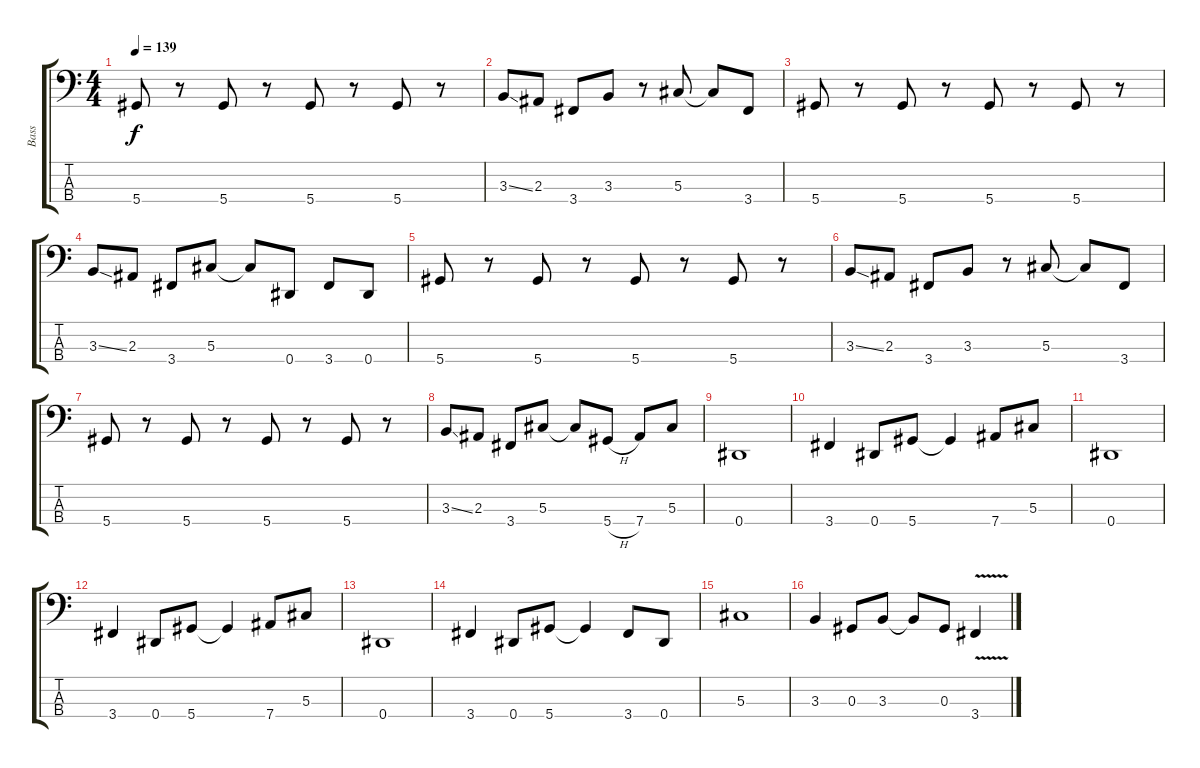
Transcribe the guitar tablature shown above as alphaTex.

\track ("Bass" "Bass") {instrument electricbasspick}
\staff {score tabs}
\tuning (Gb2 Db2 Ab1 Eb1) {hide}
\ts (4 4)
\tempo 139
\clef f4
\ks c
5.4.8{dy f} r.8 5.4.8 r.8 5.4.8 r.8 5.4.8 r.8 |
3.3{ss}.8 2.3.8 3.4.8 3.3.8 r.8 5.3.8 5.3{t}.8 3.4.8 |
5.4.8 r.8 5.4.8 r.8 5.4.8 r.8 5.4.8 r.8 |
3.3{ss}.8 2.3.8 3.4.8 5.3.8 5.3{t}.8 0.4.8 3.4.8 0.4.8 |
5.4.8 r.8 5.4.8 r.8 5.4.8 r.8 5.4.8 r.8 |
3.3{ss}.8 2.3.8 3.4.8 3.3.8 r.8 5.3.8 5.3{t}.8 3.4.8 |
5.4.8 r.8 5.4.8 r.8 5.4.8 r.8 5.4.8 r.8 |
3.3{ss}.8 2.3.8 3.4.8 5.3.8 5.3{t}.8 5.4{h}.8 7.4.8 5.3.8 |
0.4.1 |
3.4.4 0.4.8 5.4.8 5.4{t}.4 7.4.8 5.3.8 |
0.4.1 |
3.4.4 0.4.8 5.4.8 5.4{t}.4 7.4.8 5.3.8 |
0.4.1 |
3.4.4 0.4.8 5.4.8 5.4{t}.4 3.4.8 0.4.8 |
5.3.1 |
3.3.4 0.3.8 3.3.8 3.3{t}.8 0.3.8 3.4{v}.4
